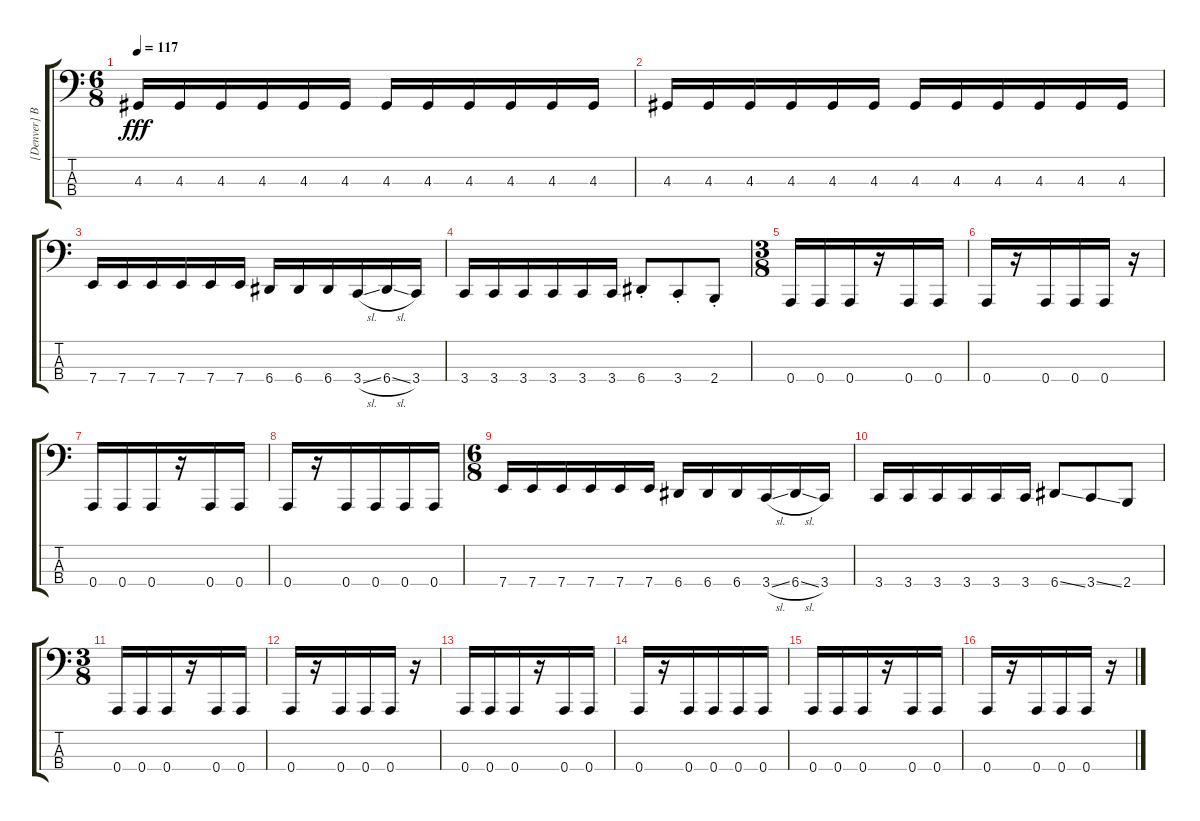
\track ("[Denver] Bass Guitar " "[Denver] B") {instrument electricbassfinger}
\staff {score tabs}
\tuning (D2 A1 E1 A0) {hide}
\ts (6 8)
\tempo 117
\clef f4
\ks c
4.3.16{dy fff} 4.3.16 4.3.16 4.3.16 4.3.16 4.3.16 4.3.16 4.3.16 4.3.16 4.3.16 4.3.16 4.3.16 |
4.3.16 4.3.16 4.3.16 4.3.16 4.3.16 4.3.16 4.3.16 4.3.16 4.3.16 4.3.16 4.3.16 4.3.16 |
7.4.16 7.4.16 7.4.16 7.4.16 7.4.16 7.4.16 6.4.16 6.4.16 6.4.16 3.4{sl}.16 6.4{sl}.16 3.4.16 |
3.4.16 3.4.16 3.4.16 3.4.16 3.4.16 3.4.16 6.4{st}.8 3.4{st}.8 2.4{st}.8 |
\ts (3 8)
0.4.16 0.4.16 0.4.16 r.16 0.4.16 0.4.16 |
0.4.16 r.16 0.4.16 0.4.16 0.4.16 r.16 |
0.4.16{balance 4} 0.4.16 0.4.16 r.16 0.4.16{balance 12} 0.4.16 |
0.4.16 r.16 0.4.16{balance 8} 0.4.16 0.4.16 0.4.16 |
\ts (6 8)
7.4.16 7.4.16 7.4.16 7.4.16 7.4.16 7.4.16 6.4.16 6.4.16 6.4.16 3.4{sl}.16 6.4{sl}.16 3.4.16 |
3.4.16 3.4.16 3.4.16 3.4.16 3.4.16 3.4.16 6.4{ss}.8 3.4{ss}.8 2.4.8 |
\ts (3 8)
0.4.16 0.4.16 0.4.16 r.16 0.4.16 0.4.16 |
0.4.16 r.16 0.4.16 0.4.16 0.4.16 r.16 |
0.4.16{balance 4} 0.4.16 0.4.16 r.16 0.4.16{balance 12} 0.4.16 |
0.4.16 r.16 0.4.16{balance 8} 0.4.16 0.4.16 0.4.16 |
0.4.16 0.4.16 0.4.16 r.16 0.4.16 0.4.16 |
0.4.16 r.16 0.4.16 0.4.16 0.4.16 r.16
